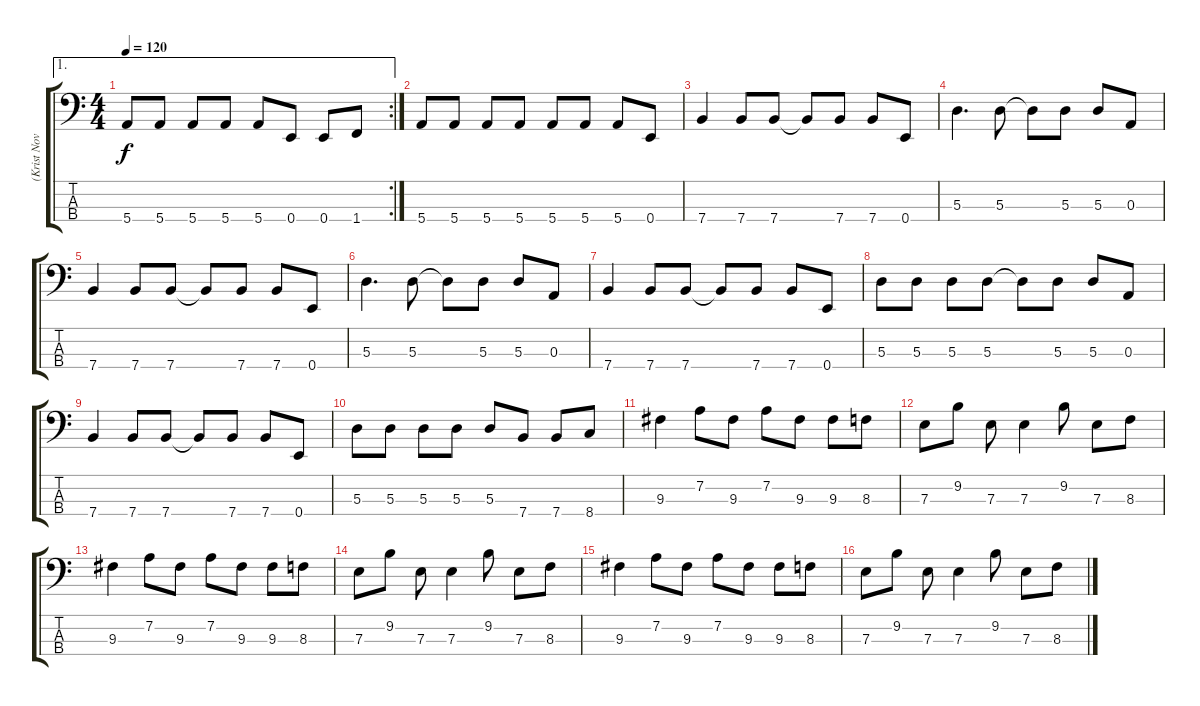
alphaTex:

\track ("(Krist Novoselic)BASS" "(Krist Nov") {instrument electricbasspick}
\staff {score tabs}
\tuning (G2 D2 A1 E1) {hide}
\ae 1
\rc 2
\ts (4 4)
\tempo 120
\clef f4
\ks c
5.4.8{dy f} 5.4.8 5.4.8 5.4.8 5.4.8 0.4.8 0.4.8 1.4.8 |
5.4.8 5.4.8 5.4.8 5.4.8 5.4.8 5.4.8 5.4.8 0.4.8 |
7.4.4 7.4.8 7.4.8 7.4{t}.8 7.4.8 7.4.8 0.4.8 |
5.3.4{d} 5.3.8 5.3{t}.8 5.3.8 5.3.8 0.3.8 |
7.4.4 7.4.8 7.4.8 7.4{t}.8 7.4.8 7.4.8 0.4.8 |
5.3.4{d} 5.3.8 5.3{t}.8 5.3.8 5.3.8 0.3.8 |
7.4.4 7.4.8 7.4.8 7.4{t}.8 7.4.8 7.4.8 0.4.8 |
5.3.8 5.3.8 5.3.8 5.3.8 5.3{t}.8 5.3.8 5.3.8 0.3.8 |
7.4.4 7.4.8 7.4.8 7.4{t}.8 7.4.8 7.4.8 0.4.8 |
5.3.8 5.3.8 5.3.8 5.3.8 5.3.8 7.4.8 7.4.8 8.4.8 |
9.3.4 7.2.8 9.3.8 7.2.8 9.3.8 9.3.8 8.3.8 |
7.3.8 9.2.8 7.3.8 7.3.4 9.2.8 7.3.8 8.3.8 |
9.3.4 7.2.8 9.3.8 7.2.8 9.3.8 9.3.8 8.3.8 |
7.3.8 9.2.8 7.3.8 7.3.4 9.2.8 7.3.8 8.3.8 |
9.3.4 7.2.8 9.3.8 7.2.8 9.3.8 9.3.8 8.3.8 |
7.3.8 9.2.8 7.3.8 7.3.4 9.2.8 7.3.8 8.3.8
